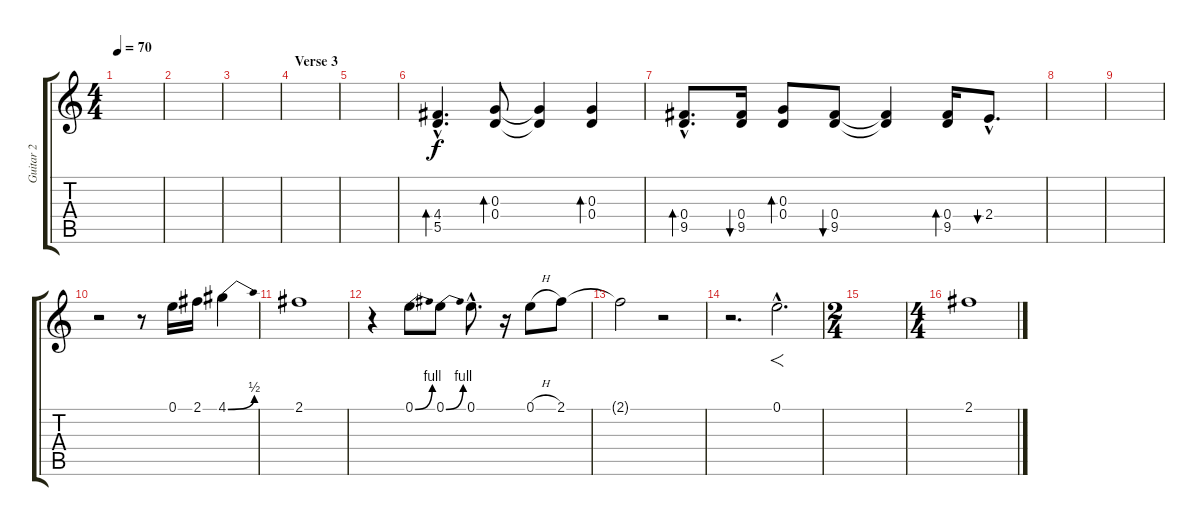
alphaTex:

\track ("Guitar 2" "Guitar 2") {instrument overdrivenguitar}
\staff {score tabs}
\tuning (E4 B3 G3 D3 A2 E2) {hide}
\ts (4 4)
\tempo 70
\clef g2
\ks c
|
|
|
\section ("" "Verse 3")
|
|
(4.4{hac} 5.5{hac}).4{d bd 60} (0.3 0.4).8{bd 60} (0.3{t} 0.4{t}).4 (0.3 0.4).4{bd 60} |
(0.4{hac} 9.5{hac}).8{d bd 60} (0.4 9.5).16{bu 60} (0.3 0.4).8{bd 60} (0.4 9.5).8{bu 60} (0.4{t} 9.5{t}).4 (0.4 9.5).16{bd 60} 2.4{hac}.8{d bu 60} |
|
|
r.2 r.8 0.1.16 2.1.16 4.1{be (bend 0 0 60 2)}.4 |
2.1.1{volume 0} |
r.4{volume 8} 0.1{be (bend 0 0 60 4)}.8 0.1{be (bend 0 0 60 4)}.8 0.1{hac}.8{d} r.16 0.1{h}.8 2.1.8 |
2.1{t}.2{volume 0} r.2 |
r.2{d} 0.1{hac}.2{f d volume 8} |
\ts (2 4)
|
\ts (4 4)
2.1.1{volume 0}
